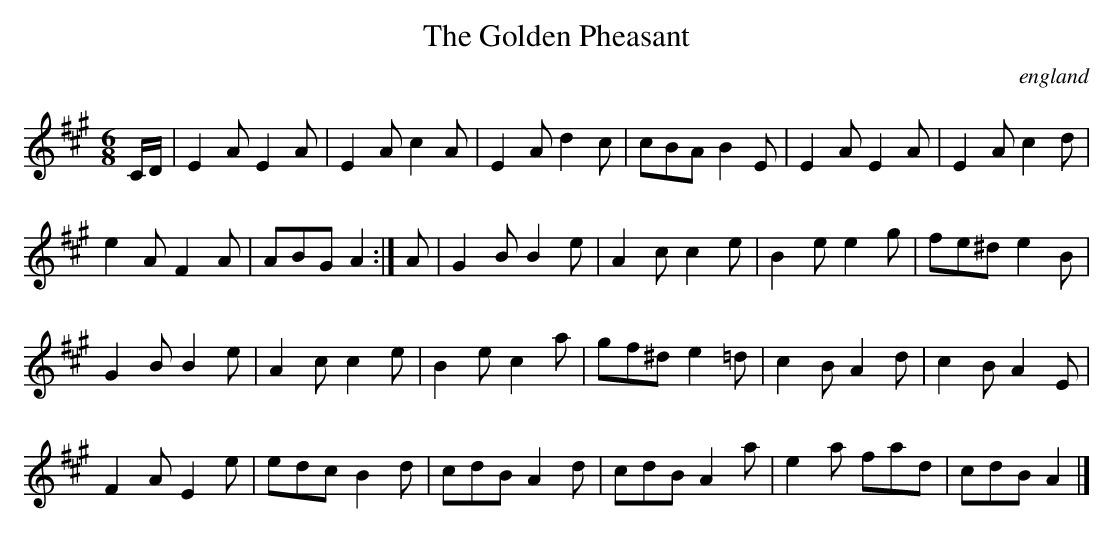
X:1
T:The Golden Pheasant
O:england
M:6/8
L:1/8
K:A
C/D/|E2A E2A|E2A c2A|E2A d2c|cBA B2E|E2A E2A|E2A c2d|
e2A F2A|ABG A2:|A|G2B B2e|A2c c2e|B2e e2g|fe^d e2B|
G2B B2e|A2c c2e|B2e c2a|gf^d e2=d|c2B A2d|c2B A2E|
F2A E2e|edc B2d|cdB A2d|cdB A2a|e2a fad|cdB A2|]
